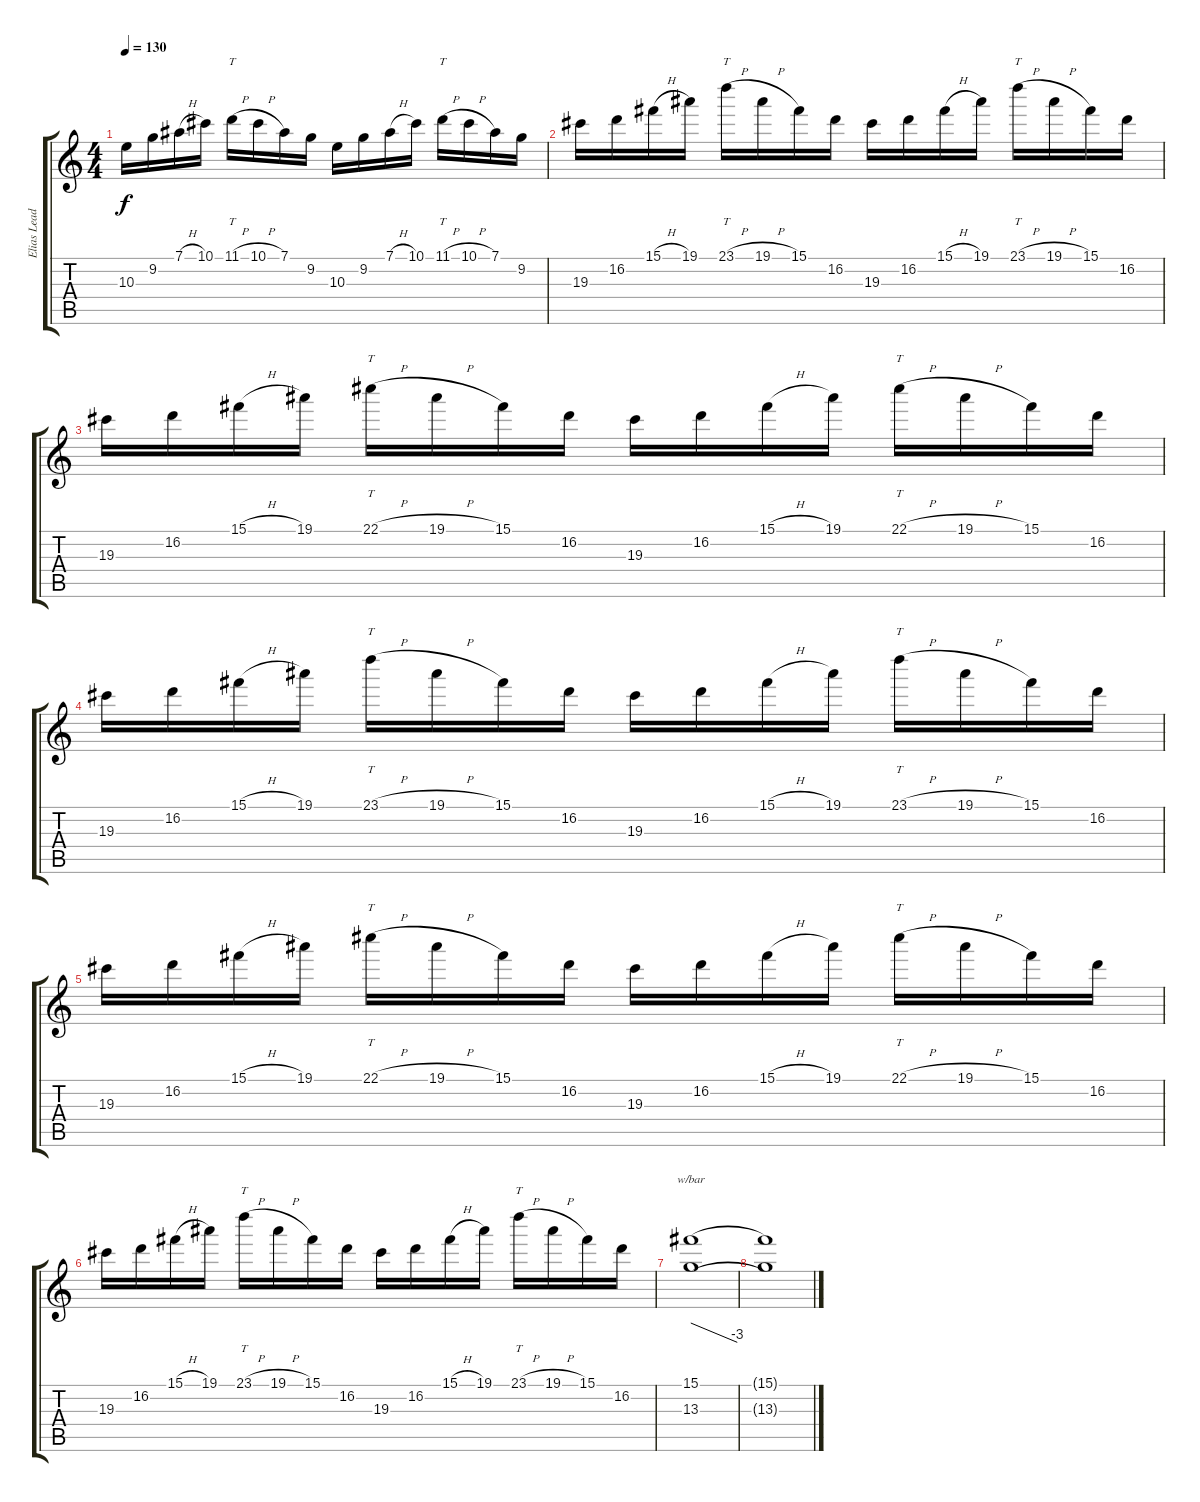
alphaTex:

\track ("Elias Lead 2" "Elias Lead") {instrument distortionguitar}
\staff {score tabs}
\tuning (Eb4 Bb3 Gb3 Db3 Ab2 Eb2) {hide}
\ts (4 4)
\tempo 130
\clef g2
\ks c
10.3.16{dy f} 9.2.16 7.1{h}.16 10.1.16 11.1{h}.16{tt} 10.1{h}.16 7.1.16 9.2.16 10.3.16 9.2.16 7.1{h}.16 10.1.16 11.1{h}.16{tt} 10.1{h}.16 7.1.16 9.2.16 |
19.3.16 16.2.16 15.1{h}.16 19.1.16 23.1{h}.16{tt} 19.1{h}.16 15.1.16 16.2.16 19.3.16 16.2.16 15.1{h}.16 19.1.16 23.1{h}.16{tt} 19.1{h}.16 15.1.16 16.2.16 |
19.3.16 16.2.16 15.1{h}.16 19.1.16 22.1{h}.16{tt} 19.1{h}.16 15.1.16 16.2.16 19.3.16 16.2.16 15.1{h}.16 19.1.16 22.1{h}.16{tt} 19.1{h}.16 15.1.16 16.2.16 |
19.3.16 16.2.16 15.1{h}.16 19.1.16 23.1{h}.16{tt} 19.1{h}.16 15.1.16 16.2.16 19.3.16 16.2.16 15.1{h}.16 19.1.16 23.1{h}.16{tt} 19.1{h}.16 15.1.16 16.2.16 |
19.3.16 16.2.16 15.1{h}.16 19.1.16 22.1{h}.16{tt} 19.1{h}.16 15.1.16 16.2.16 19.3.16 16.2.16 15.1{h}.16 19.1.16 22.1{h}.16{tt} 19.1{h}.16 15.1.16 16.2.16 |
19.3.16 16.2.16 15.1{h}.16 19.1.16 23.1{h}.16{tt} 19.1{h}.16 15.1.16 16.2.16 19.3.16 16.2.16 15.1{h}.16 19.1.16 23.1{h}.16{tt} 19.1{h}.16 15.1.16 16.2.16 |
(15.1 13.3).1{tbe (dive default 0 0 60 -12)} |
(15.1{t} 13.3{t}).1
